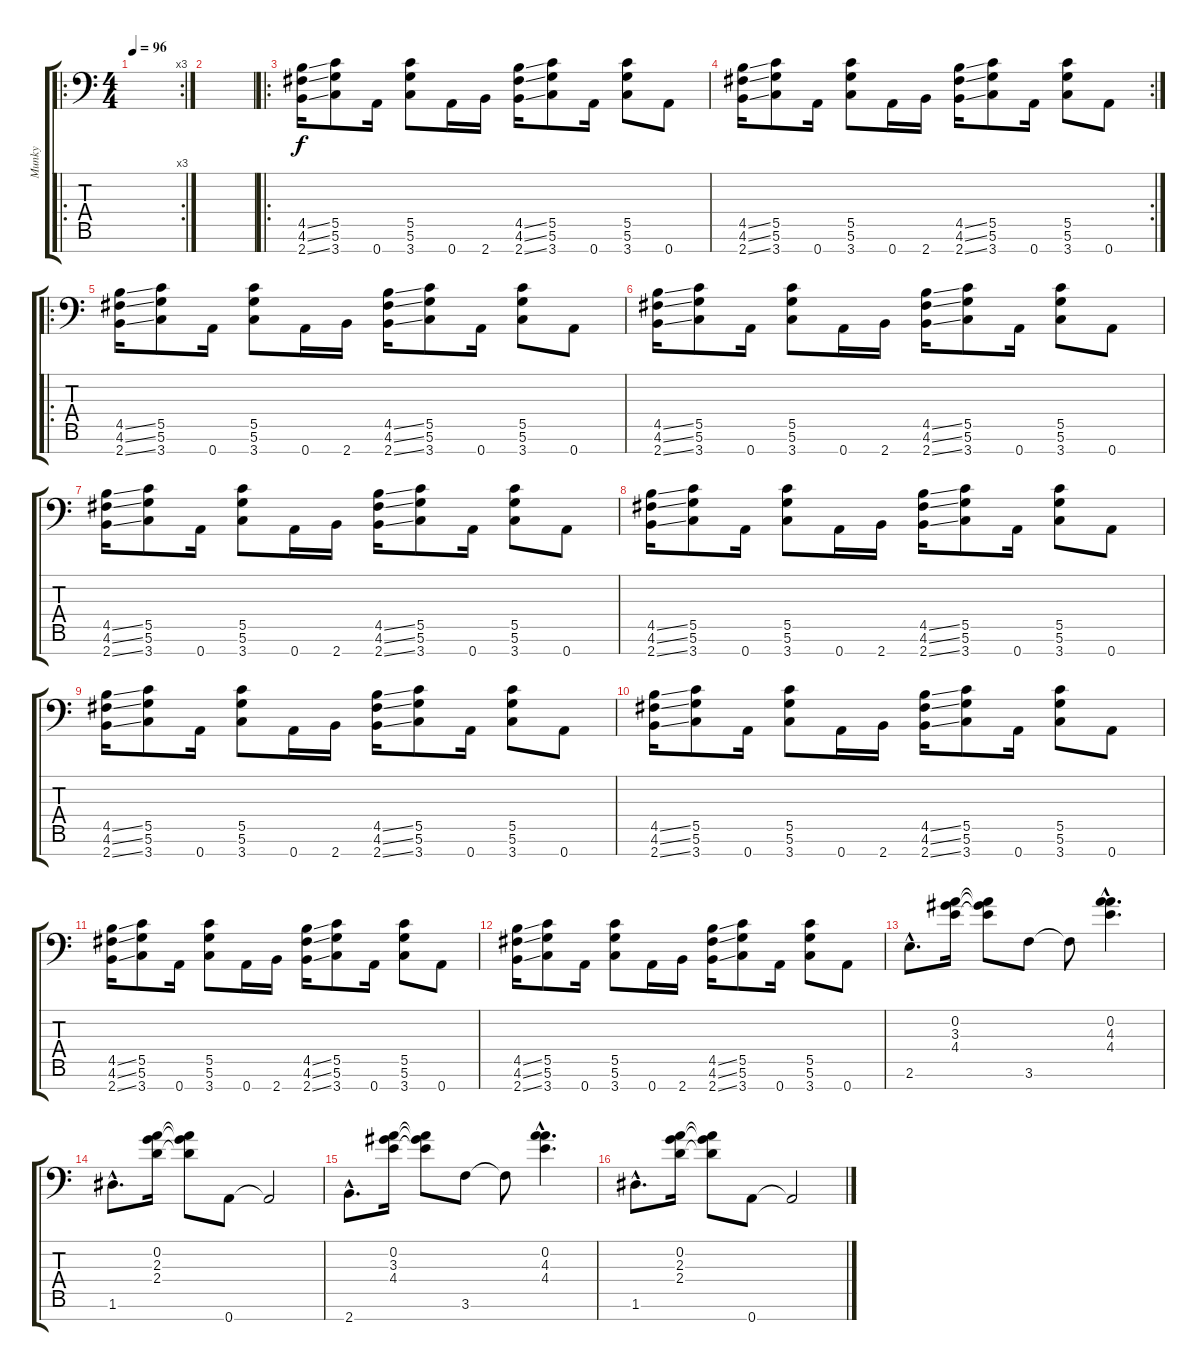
\track ("Munky" "Munky") {instrument distortionguitar}
\staff {score tabs}
\tuning (D4 A3 F3 C3 G2 D2 A1) {hide}
\ro
\rc 3
\ts (4 4)
\tempo 96
\clef f4
\ks c
|
|
\ro
(4.5{ss} 4.6{ss} 2.7{ss}).16{instrument distortionguitar} (5.5 5.6 3.7).8 0.7.16 (5.5 5.6 3.7).8 0.7.16 2.7.16 (4.5{ss} 4.6{ss} 2.7{ss}).16 (5.5 5.6 3.7).8 0.7.16 (5.5 5.6 3.7).8 0.7.8 |
\rc 2
(4.5{ss} 4.6{ss} 2.7{ss}).16 (5.5 5.6 3.7).8 0.7.16 (5.5 5.6 3.7).8 0.7.16 2.7.16 (4.5{ss} 4.6{ss} 2.7{ss}).16 (5.5 5.6 3.7).8 0.7.16 (5.5 5.6 3.7).8 0.7.8 |
\ro
(4.5{ss} 4.6{ss} 2.7{ss}).16 (5.5 5.6 3.7).8 0.7.16 (5.5 5.6 3.7).8 0.7.16 2.7.16 (4.5{ss} 4.6{ss} 2.7{ss}).16 (5.5 5.6 3.7).8 0.7.16 (5.5 5.6 3.7).8 0.7.8 |
(4.5{ss} 4.6{ss} 2.7{ss}).16 (5.5 5.6 3.7).8 0.7.16 (5.5 5.6 3.7).8 0.7.16 2.7.16 (4.5{ss} 4.6{ss} 2.7{ss}).16 (5.5 5.6 3.7).8 0.7.16 (5.5 5.6 3.7).8 0.7.8 |
(4.5{ss} 4.6{ss} 2.7{ss}).16 (5.5 5.6 3.7).8 0.7.16 (5.5 5.6 3.7).8 0.7.16 2.7.16 (4.5{ss} 4.6{ss} 2.7{ss}).16 (5.5 5.6 3.7).8 0.7.16 (5.5 5.6 3.7).8 0.7.8 |
(4.5{ss} 4.6{ss} 2.7{ss}).16 (5.5 5.6 3.7).8 0.7.16 (5.5 5.6 3.7).8 0.7.16 2.7.16 (4.5{ss} 4.6{ss} 2.7{ss}).16 (5.5 5.6 3.7).8 0.7.16 (5.5 5.6 3.7).8 0.7.8 |
(4.5{ss} 4.6{ss} 2.7{ss}).16 (5.5 5.6 3.7).8 0.7.16 (5.5 5.6 3.7).8 0.7.16 2.7.16 (4.5{ss} 4.6{ss} 2.7{ss}).16 (5.5 5.6 3.7).8 0.7.16 (5.5 5.6 3.7).8 0.7.8 |
(4.5{ss} 4.6{ss} 2.7{ss}).16 (5.5 5.6 3.7).8 0.7.16 (5.5 5.6 3.7).8 0.7.16 2.7.16 (4.5{ss} 4.6{ss} 2.7{ss}).16 (5.5 5.6 3.7).8 0.7.16 (5.5 5.6 3.7).8 0.7.8 |
(4.5{ss} 4.6{ss} 2.7{ss}).16 (5.5 5.6 3.7).8 0.7.16 (5.5 5.6 3.7).8 0.7.16 2.7.16 (4.5{ss} 4.6{ss} 2.7{ss}).16 (5.5 5.6 3.7).8 0.7.16 (5.5 5.6 3.7).8 0.7.8 |
(4.5{ss} 4.6{ss} 2.7{ss}).16 (5.5 5.6 3.7).8 0.7.16 (5.5 5.6 3.7).8 0.7.16 2.7.16 (4.5{ss} 4.6{ss} 2.7{ss}).16 (5.5 5.6 3.7).8 0.7.16 (5.5 5.6 3.7).8 0.7.8 |
2.6{hac}.8{d} (0.2 3.3 4.4).16 (0.2{t} 3.3{t} 4.4{t}).8 3.6.8 3.6{t}.8 (0.2{hac} 4.3{hac} 4.4{hac}).4{d} |
1.6{hac}.8{d} (0.2 2.3 2.4).16 (0.2{t} 2.3{t} 2.4{t}).8 0.7.8 0.7{t}.2 |
2.7{hac}.8{d} (0.2 3.3 4.4).16 (0.2{t} 3.3{t} 4.4{t}).8 3.6.8 3.6{t}.8 (0.2{hac} 4.3{hac} 4.4{hac}).4{d} |
1.6{hac}.8{d} (0.2 2.3 2.4).16 (0.2{t} 2.3{t} 2.4{t}).8 0.7.8 0.7{t}.2
